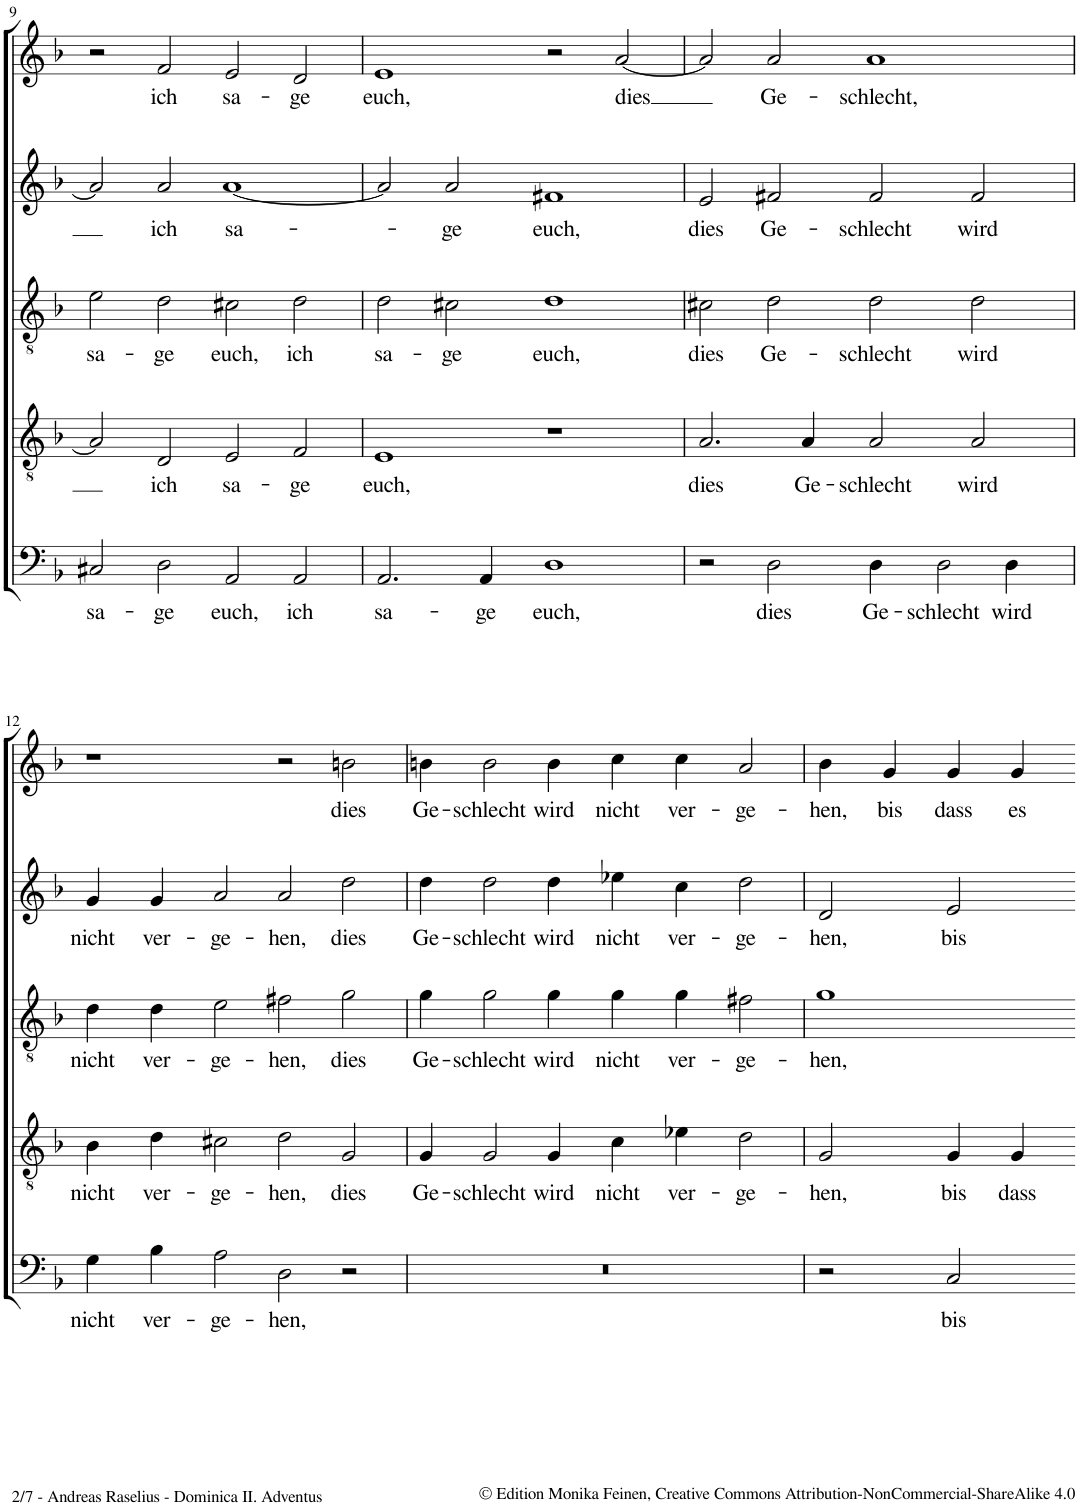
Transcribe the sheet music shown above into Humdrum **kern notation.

**kern	**text	**kern	**text	**kern	**text	**kern	**text	**kern	**text
*part5	*part5	*part4	*part4	*part3	*part3	*part2	*part2	*part1	*part1
*staff5	*staff5	*staff4	*staff4	*staff3	*staff3	*staff2	*staff2	*staff1	*staff1
*I"Bassus	*	*I"Tenor [Hypodorius]	*	*I"Altus	*	*I"Quintus	*	*I"Cantus	*
!!LO:PB:g=z
*clefF4	*	*clefGv2	*	*clefGv2	*	*clefG2	*	*clefG2	*
*k[b-]	*	*k[b-]	*	*k[b-]	*	*k[b-]	*	*k[b-]	*
*M4/2	*	*M4/2	*	*M4/2	*	*M4/2	*	*M4/2	*
*met(c|)	*	*met(c|)	*	*met(c|)	*	*met(c|)	*	*met(c|)	*
=9	=9	=9	=9	=9	=9	=9	=9	=9	=9
!	!LO:LY:b	!	!	!	!LO:LY:b	!	!	!	!
2C#X/	sa-	2A/]	.	2e\	sa-	2a/]	.	2r	.
!	!LO:LY:b	!	!LO:LY:b	!	!LO:LY:b	!	!LO:LY:b	!	!LO:LY:b
2D\	-ge	2D/	ich	2d\	-ge	2a/	ich	2f/	ich
!	!LO:LY:b	!	!LO:LY:b	!	!LO:LY:b	!	!LO:LY:b	!	!LO:LY:b
2AA/	euch,	2E/	sa-	2c#X\	euch,	[1a	sa-	2e/	sa-
!	!LO:LY:b	!	!LO:LY:b	!	!LO:LY:b	!	!	!	!LO:LY:b
2AA/	ich	2F/	-ge	2d\	ich	.	.	2d/	-ge
=10	=10	=10	=10	=10	=10	=10	=10	=10	=10
!	!LO:LY:b	!	!LO:LY:b	!	!LO:LY:b	!	!	!	!LO:LY:b
2.AA/	sa-	1E	euch,	2d\	sa-	2a/]	.	1e	euch,
!	!	!	!	!	!LO:LY:b	!	!LO:LY:b	!	!
.	.	.	.	2c#X\	-ge	2a/	-ge	.	.
!	!LO:LY:b	!	!	!	!	!	!	!	!
4AA/	-ge	.	.	.	.	.	.	.	.
!	!LO:LY:b	!	!	!	!LO:LY:b	!	!LO:LY:b	!	!
1D	euch,	1r	.	1d	euch,	1f#X	euch,	2r	.
!	!	!	!	!	!	!	!	!	!LO:LY:b
.	.	.	.	.	.	.	.	[2a/	dies
=11	=11	=11	=11	=11	=11	=11	=11	=11	=11
!	!	!	!LO:LY:b	!	!LO:LY:b	!	!LO:LY:b	!	!
2r	.	2.A/	dies	2c#X\	dies	2e/	dies	2a/]	.
!	!LO:LY:b	!	!	!	!LO:LY:b	!	!LO:LY:b	!	!LO:LY:b
2D\	dies	.	.	2d\	Ge-	2f#X/	Ge-	2a/	Ge-
!	!	!	!LO:LY:b	!	!	!	!	!	!
.	.	4A/	Ge-	.	.	.	.	.	.
!	!LO:LY:b	!	!LO:LY:b	!	!LO:LY:b	!	!LO:LY:b	!	!LO:LY:b
4D\	Ge-	2A/	-schlecht	2d\	-schlecht	2f#/	-schlecht	1a	-schlecht,
!	!LO:LY:b	!	!	!	!	!	!	!	!
2D\	-schlecht	.	.	.	.	.	.	.	.
!	!	!	!LO:LY:b	!	!LO:LY:b	!	!LO:LY:b	!	!
.	.	2A/	wird	2d\	wird	2f#/	wird	.	.
!	!LO:LY:b	!	!	!	!	!	!	!	!
4D\	wird	.	.	.	.	.	.	.	.
!!LO:LB:g=z
=12	=12	=12	=12	=12	=12	=12	=12	=12	=12
!	!LO:LY:b	!	!LO:LY:b	!	!LO:LY:b	!	!LO:LY:b	!	!
4G\	nicht	4B-\	nicht	4d\	nicht	4g/	nicht	1r	.
!	!LO:LY:b	!	!LO:LY:b	!	!LO:LY:b	!	!LO:LY:b	!	!
4B-\	ver-	4d\	ver-	4d\	ver-	4g/	ver-	.	.
!	!LO:LY:b	!	!LO:LY:b	!	!LO:LY:b	!	!LO:LY:b	!	!
2A\	-ge-	2c#X\	-ge-	2e\	-ge-	2a/	-ge-	.	.
!	!LO:LY:b	!	!LO:LY:b	!	!LO:LY:b	!	!LO:LY:b	!	!
2D\	-hen,	2d\	-hen,	2f#X\	-hen,	2a/	-hen,	2r	.
!	!	!	!LO:LY:b	!	!LO:LY:b	!	!LO:LY:b	!	!LO:LY:b
2r	.	2G/	dies	2g\	dies	2dd\	dies	2bn\	dies
=13	=13	=13	=13	=13	=13	=13	=13	=13	=13
!	!	!	!LO:LY:b	!	!LO:LY:b	!	!LO:LY:b	!	!LO:LY:b
0r	.	4G/	Ge-	4g\	Ge-	4dd\	Ge-	4bn\	Ge-
!	!	!	!LO:LY:b	!	!LO:LY:b	!	!LO:LY:b	!	!LO:LY:b
.	.	2G/	-schlecht	2g\	-schlecht	2dd\	-schlecht	2b\	-schlecht
!	!	!	!LO:LY:b	!	!LO:LY:b	!	!LO:LY:b	!	!LO:LY:b
.	.	4G/	wird	4g\	wird	4dd\	wird	4b\	wird
!	!	!	!LO:LY:b	!	!LO:LY:b	!	!LO:LY:b	!	!LO:LY:b
.	.	4c\	nicht	4g\	nicht	4ee-X\	nicht	4cc\	nicht
!	!	!	!LO:LY:b	!	!LO:LY:b	!	!LO:LY:b	!	!LO:LY:b
.	.	4e-X\	ver-	4g\	ver-	4cc\	ver-	4cc\	ver-
!	!	!	!LO:LY:b	!	!LO:LY:b	!	!LO:LY:b	!	!LO:LY:b
.	.	2d\	-ge-	2f#X\	-ge-	2dd\	-ge-	2a/	-ge-
=14	=14	=14	=14	=14	=14	=14	=14	=14	=14
!	!	!	!LO:LY:b	!	!LO:LY:b	!	!LO:LY:b	!	!LO:LY:b
2r	.	2G/	-hen,	1g	-hen,	2d/	-hen,	4b-\	-hen,
!	!	!	!	!	!	!	!	!	!LO:LY:b
.	.	.	.	.	.	.	.	4g/	bis
!	!LO:LY:b	!	!LO:LY:b	!	!	!	!LO:LY:b	!	!LO:LY:b
2C/	bis	4G/	bis	.	.	2e/	bis	4g/	dass
!	!	!	!LO:LY:b	!	!	!	!	!	!LO:LY:b
.	.	4G/	dass	.	.	.	.	4g/	es
=-	=-	=-	=-	=-	=-	=-	=-	=-	=-
*-	*-	*-	*-	*-	*-	*-	*-	*-	*-
